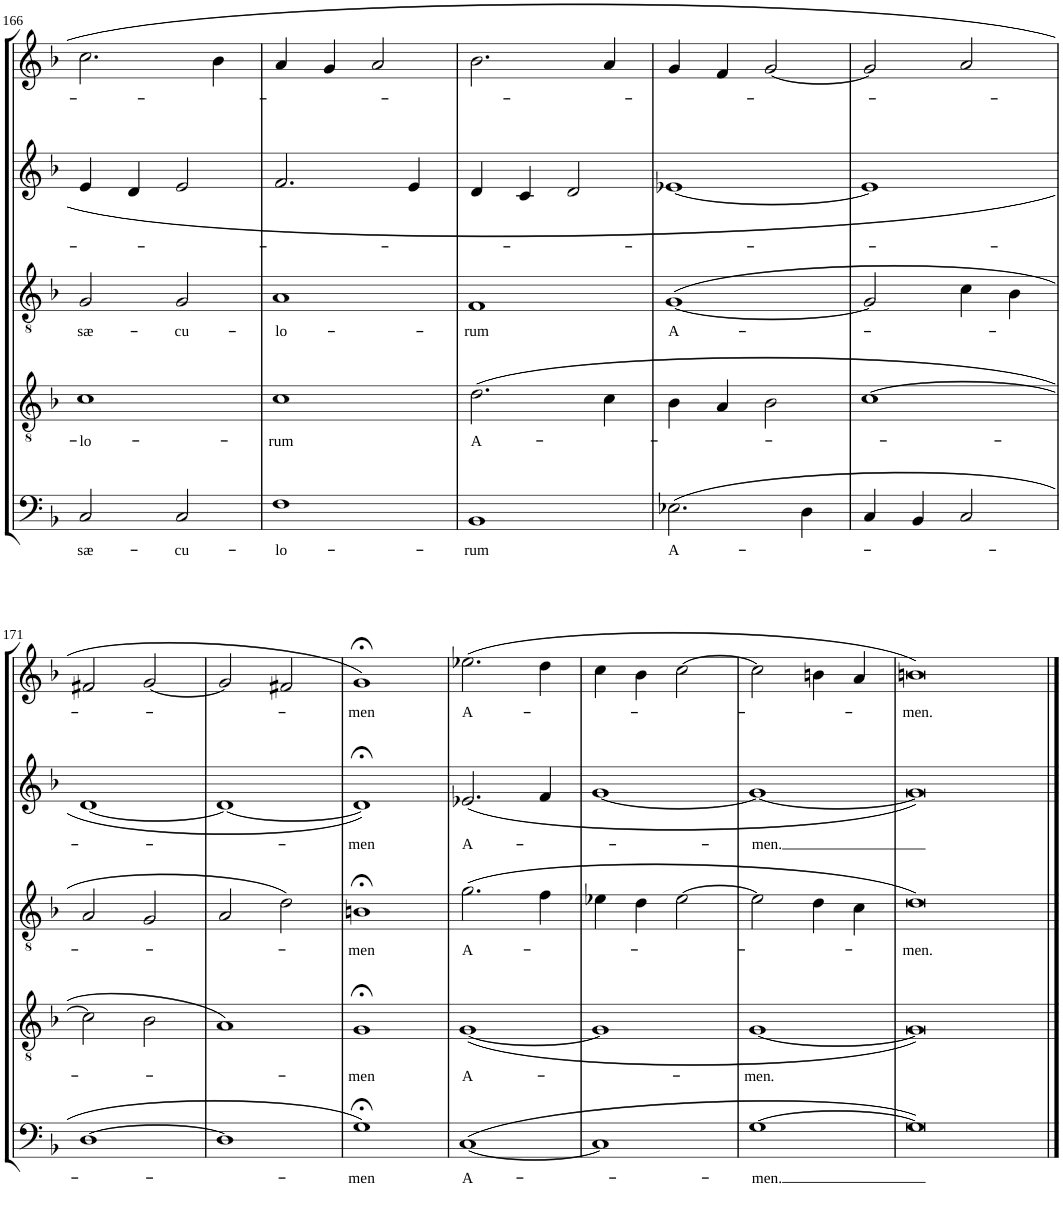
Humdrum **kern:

**kern	**text	**kern	**text	**kern	**text	**kern	**text	**kern	**text
*part5	*part5	*part4	*part4	*part3	*part3	*part2	*part2	*part1	*part1
*staff5	*staff5	*staff4	*staff4	*staff3	*staff3	*staff2	*staff2	*staff1	*staff1
*I"Basso	*	*I"Tenore	*	*I"Alto	*	*I"Alto	*	*I"Canto	*
!!LO:PB:g=z
*clefF4	*	*clefGv2	*	*clefGv2	*	*clefG2	*	*clefG2	*
*Trd7c12	*	*	*	*	*	*	*	*	*
*k[b-]	*	*k[b-]	*	*k[b-]	*	*k[b-]	*	*k[b-]	*
*F:	*	*F:	*	*F:	*	*F:	*	*F:	*
*M4/4	*	*M4/4	*	*M4/4	*	*M4/4	*	*M4/4	*
*met(c)	*	*met(c)	*	*met(c)	*	*met(c)	*	*met(c)	*
=166	=166	=166	=166	=166	=166	=166	=166	=166	=166
!	!LO:LY:b	!	!LO:LY:b	!	!LO:LY:b	!	!LO:LY:b	!	!LO:LY:b
2C/	sæ-	1c	-­lo-	2G/	sæ-	4e/	-­-	2.cc\	-­-
.	.	.	.	.	.	4d/	.	.	.
!	!LO:LY:b	!	!	!	!LO:LY:b	!	!	!	!
2C/	-cu-	.	.	2G/	-cu-	2e/	.	.	.
.	.	.	.	.	.	.	.	4b-\	.
=167	=167	=167	=167	=167	=167	=167	=167	=167	=167
!	!LO:LY:b	!	!LO:LY:b	!	!LO:LY:b	!	!	!	!
1F	-lo-	1c	-rum	1A	-lo-	2.f/	.	4a/	.
.	.	.	.	.	.	.	.	4g/	.
.	.	.	.	.	.	.	.	2a/	.
.	.	.	.	.	.	4e/	.	.	.
=168	=168	=168	=168	=168	=168	=168	=168	=168	=168
!	!LO:LY:b	!	!LO:LY:b	!	!LO:LY:b	!	!	!	!
1BB-	-rum	(2.d\	A-	1F	-rum	4d/	.	2.b-\	.
.	.	.	.	.	.	4c/	.	.	.
.	.	.	.	.	.	2d/	.	.	.
.	.	4c\	.	.	.	.	.	4a/	.
=169	=169	=169	=169	=169	=169	=169	=169	=169	=169
!	!LO:LY:b	!	!	!	!LO:LY:b	!	!	!	!
(2.E-X\	A-	4B-\	.	([1G	A-	[1e-X	.	4g/	.
.	.	4A/	.	.	.	.	.	4f/	.
.	.	2B-\	.	.	.	.	.	[2g/	.
4D\	.	.	.	.	.	.	.	.	.
=170	=170	=170	=170	=170	=170	=170	=170	=170	=170
4C/	.	[1c	.	2G/]	.	1e-]	.	2g/]	.
4BB-/	.	.	.	.	.	.	.	.	.
2C/	.	.	.	4c\	.	.	.	2a/	.
.	.	.	.	4B-\	.	.	.	.	.
!!LO:LB:g=z
=171	=171	=171	=171	=171	=171	=171	=171	=171	=171
!	!LO:LY:b	!	!LO:LY:b	!	!LO:LY:b	!	!LO:LY:b	!	!LO:LY:b
[1D	-­-	2c\]	-­-	2A/	-­-	[1d	-­-	2f#X/	-­-
.	.	2B-\	.	2G/	.	.	.	[2g/	.
=172	=172	=172	=172	=172	=172	=172	=172	=172	=172
1D]	.	1A)	.	2A/	.	1d_	.	2g/]	.
.	.	.	.	2d\)	.	.	.	2f#X/	.
=173	=173	=173	=173	=173	=173	=173	=173	=173	=173
!	!LO:LY:b	!	!LO:LY:b	!	!LO:LY:b	!	!LO:LY:b	!	!LO:LY:b
1G;<)	-men	1G;<	-men	1Bn;<	-men	1d;<]	-men	1g;<	-men
=174	=174	=174	=174	=174	=174	=174	=174	=174	=174
!	!LO:LY:b	!	!LO:LY:b	!	!LO:LY:b	!	!LO:LY:b	!	!LO:LY:b
([1C	A-	([1G	A-	(2.g\	A-	(2.e-X/	A-	(2.ee-X\	A-
.	.	.	.	4f\	.	4f/	.	4dd\	.
=175	=175	=175	=175	=175	=175	=175	=175	=175	=175
1C]	.	1G]	.	4e-X\	.	[1g	.	4cc\	.
.	.	.	.	4d\	.	.	.	4b-\	.
.	.	.	.	[2e-\	.	.	.	[2cc\	.
=176	=176	=176	=176	=176	=176	=176	=176	=176	=176
!	!LO:LY:b	!	!LO:LY:b	!	!	!	!LO:LY:b	!	!
[1G	-men.	[1G	-men.	2e-\]	.	1g_	-men.	2cc\]	.
.	.	.	.	4d\	.	.	.	4bn\	.
.	.	.	.	4c\	.	.	.	4a/	.
=177	=177	=177	=177	=177	=177	=177	=177	=177	=177
!	!	!	!	!	!LO:LY:b	!	!	!	!LO:LY:b
1G_)	.	1G_)	.	[1d)	-men.	1g_)	.	[1bn)	-men.
==178	==178	==178	==178	==178	==178	==178	==178	==178	==178
1G]	.	1G]	.	1d]	.	1g]	.	1b]	.
=	=	=	=	=	=	=	=	=	=
*-	*-	*-	*-	*-	*-	*-	*-	*-	*-
